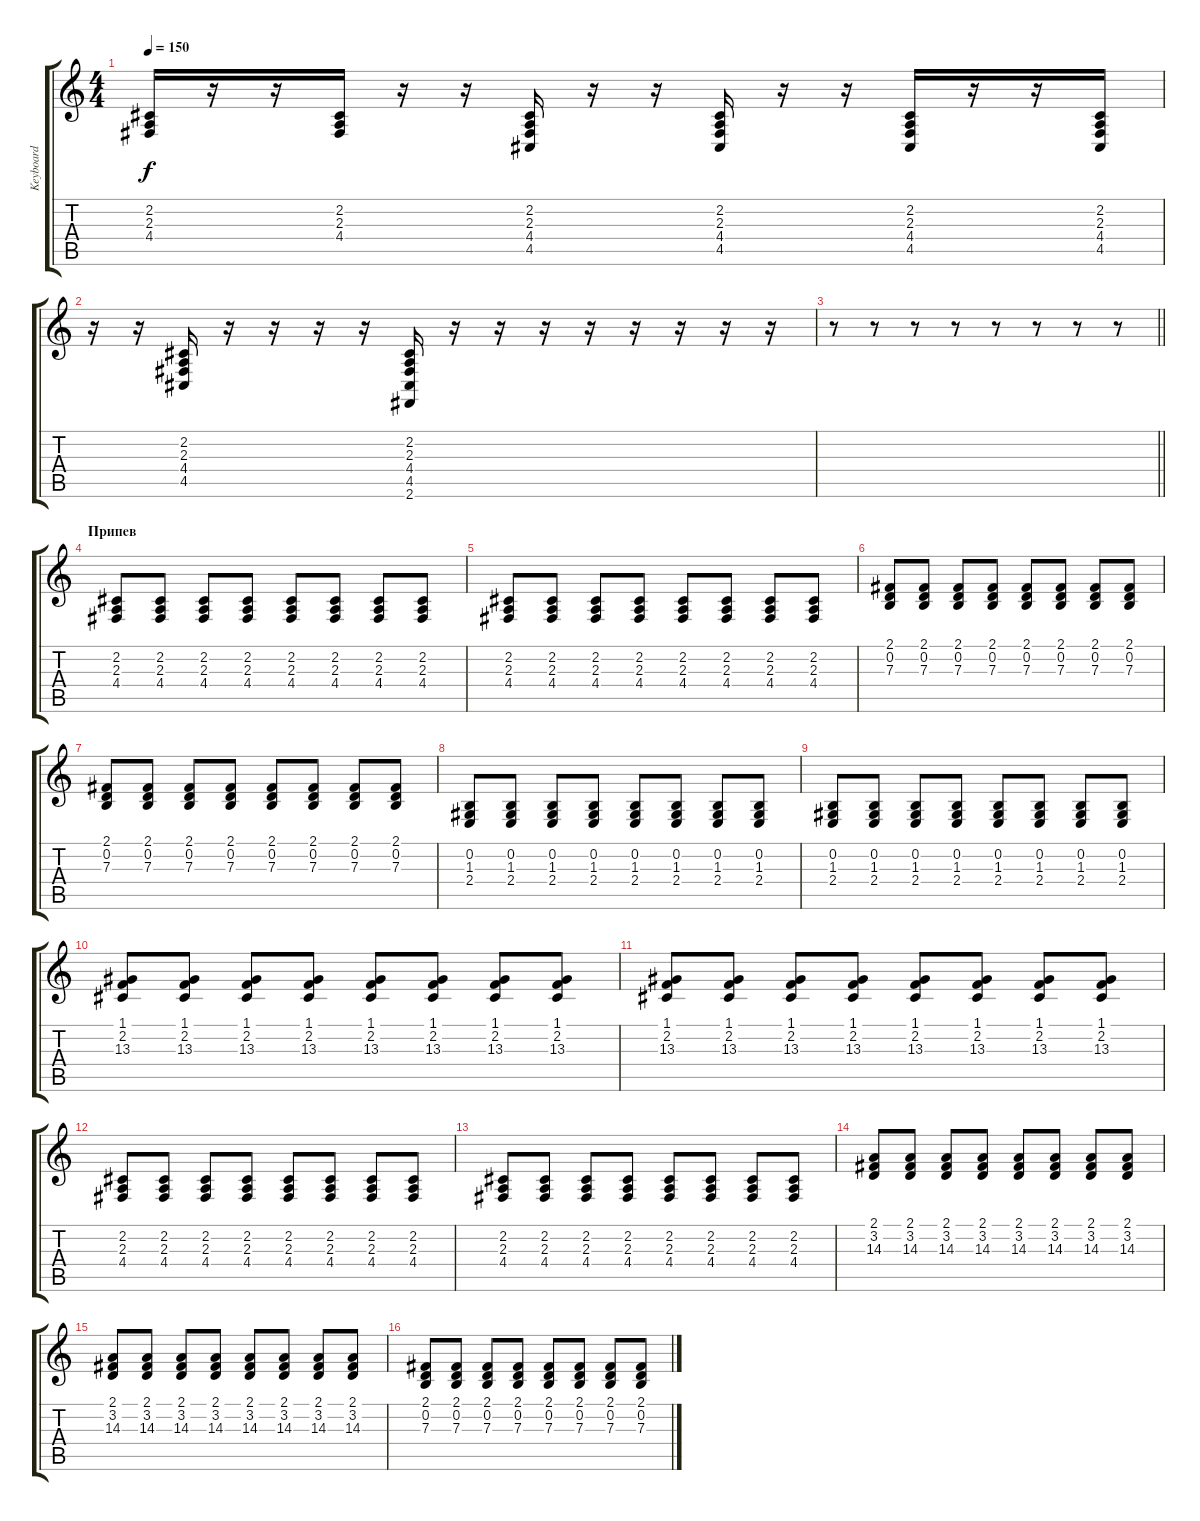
\track ("Keyboard" "Keyboard") {instrument accordion}
\staff {score tabs}
\tuning (E4 B3 G3 D3 A2 E2) {hide}
\ts (4 4)
\tempo 150
\clef g2
\ks c
(2.2 2.3 4.4).16{dy f} r.16 r.16 (2.2 2.3 4.4).16 r.16 r.16 (2.2 2.3 4.4 4.5).16 r.16 r.16 (2.2 2.3 4.4 4.5).16 r.16 r.16 (2.2 2.3 4.4 4.5).16 r.16 r.16 (2.2 2.3 4.4 4.5).16 |
r.16 r.16 (2.2 2.3 4.4 4.5).16 r.16 r.16 r.16 r.16 (2.2 2.3 4.4 4.5 2.6).16 r.16 r.16 r.16 r.16 r.16 r.16 r.16 r.16 |
\barLineRight lightlight
r.8 r.8 r.8 r.8 r.8 r.8 r.8 r.8 |
\section ("" "Припев")
(2.2 2.3 4.4).8 (2.2 2.3 4.4).8 (2.2 2.3 4.4).8 (2.2 2.3 4.4).8 (2.2 2.3 4.4).8 (2.2 2.3 4.4).8 (2.2 2.3 4.4).8 (2.2 2.3 4.4).8 |
(2.2 2.3 4.4).8 (2.2 2.3 4.4).8 (2.2 2.3 4.4).8 (2.2 2.3 4.4).8 (2.2 2.3 4.4).8 (2.2 2.3 4.4).8 (2.2 2.3 4.4).8 (2.2 2.3 4.4).8 |
(2.1 0.2 7.3).8 (2.1 0.2 7.3).8 (2.1 0.2 7.3).8 (2.1 0.2 7.3).8 (2.1 0.2 7.3).8 (2.1 0.2 7.3).8 (2.1 0.2 7.3).8 (2.1 0.2 7.3).8 |
(2.1 0.2 7.3).8 (2.1 0.2 7.3).8 (2.1 0.2 7.3).8 (2.1 0.2 7.3).8 (2.1 0.2 7.3).8 (2.1 0.2 7.3).8 (2.1 0.2 7.3).8 (2.1 0.2 7.3).8 |
(0.2 1.3 2.4).8 (0.2 1.3 2.4).8 (0.2 1.3 2.4).8 (0.2 1.3 2.4).8 (0.2 1.3 2.4).8 (0.2 1.3 2.4).8 (0.2 1.3 2.4).8 (0.2 1.3 2.4).8 |
(0.2 1.3 2.4).8 (0.2 1.3 2.4).8 (0.2 1.3 2.4).8 (0.2 1.3 2.4).8 (0.2 1.3 2.4).8 (0.2 1.3 2.4).8 (0.2 1.3 2.4).8 (0.2 1.3 2.4).8 |
(1.1 2.2 13.3).8 (1.1 2.2 13.3).8 (1.1 2.2 13.3).8 (1.1 2.2 13.3).8 (1.1 2.2 13.3).8 (1.1 2.2 13.3).8 (1.1 2.2 13.3).8 (1.1 2.2 13.3).8 |
(1.1 2.2 13.3).8 (1.1 2.2 13.3).8 (1.1 2.2 13.3).8 (1.1 2.2 13.3).8 (1.1 2.2 13.3).8 (1.1 2.2 13.3).8 (1.1 2.2 13.3).8 (1.1 2.2 13.3).8 |
(2.2 2.3 4.4).8 (2.2 2.3 4.4).8 (2.2 2.3 4.4).8 (2.2 2.3 4.4).8 (2.2 2.3 4.4).8 (2.2 2.3 4.4).8 (2.2 2.3 4.4).8 (2.2 2.3 4.4).8 |
(2.2 2.3 4.4).8 (2.2 2.3 4.4).8 (2.2 2.3 4.4).8 (2.2 2.3 4.4).8 (2.2 2.3 4.4).8 (2.2 2.3 4.4).8 (2.2 2.3 4.4).8 (2.2 2.3 4.4).8 |
(2.1 3.2 14.3).8 (2.1 3.2 14.3).8 (2.1 3.2 14.3).8 (2.1 3.2 14.3).8 (2.1 3.2 14.3).8 (2.1 3.2 14.3).8 (2.1 3.2 14.3).8 (2.1 3.2 14.3).8 |
(2.1 3.2 14.3).8 (2.1 3.2 14.3).8 (2.1 3.2 14.3).8 (2.1 3.2 14.3).8 (2.1 3.2 14.3).8 (2.1 3.2 14.3).8 (2.1 3.2 14.3).8 (2.1 3.2 14.3).8 |
(2.1 0.2 7.3).8 (2.1 0.2 7.3).8 (2.1 0.2 7.3).8 (2.1 0.2 7.3).8 (2.1 0.2 7.3).8 (2.1 0.2 7.3).8 (2.1 0.2 7.3).8 (2.1 0.2 7.3).8
